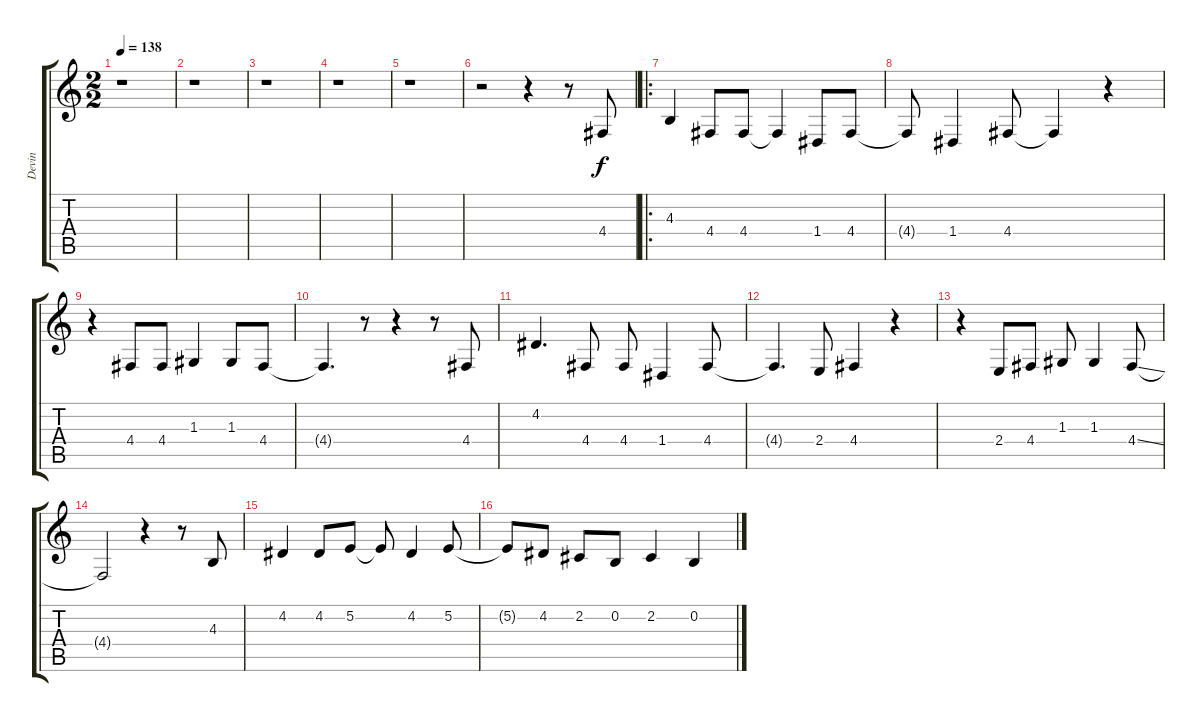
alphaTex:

\track ("Devin" "Devin") {instrument lead6voice}
\staff {score tabs}
\tuning (E4 B3 G3 D3 A2 E2) {hide}
\ts (2 2)
\tempo 138
\clef g2
\ks c
r.1{dy f instrument lead6voice} |
r.1 |
r.1 |
r.1 |
r.1 |
r.2 r.4 r.8 4.4.8 |
\ro
4.3.4 4.4.8 4.4.8 4.4{t}.4 1.4.8 4.4.8 |
4.4{t}.8 1.4.4 4.4.8 4.4{t}.4 r.4 |
r.4 4.4.8 4.4.8 1.3.4 1.3.8 4.4.8 |
4.4{t}.4{d} r.8 r.4 r.8 4.4.8 |
4.2.4{d} 4.4.8 4.4.8 1.4.4 4.4.8 |
4.4{t}.4{d} 2.4.8 4.4.4 r.4 |
r.4 2.4.8 4.4.8 1.3.8 1.3.4 4.4{ss}.8 |
4.4{t}.2 r.4 r.8 4.3.8 |
4.2.4 4.2.8 5.2.8 5.2{t}.8 4.2.4 5.2.8 |
5.2{t}.8 4.2.8 2.2.8 0.2.8 2.2.4 0.2.4
